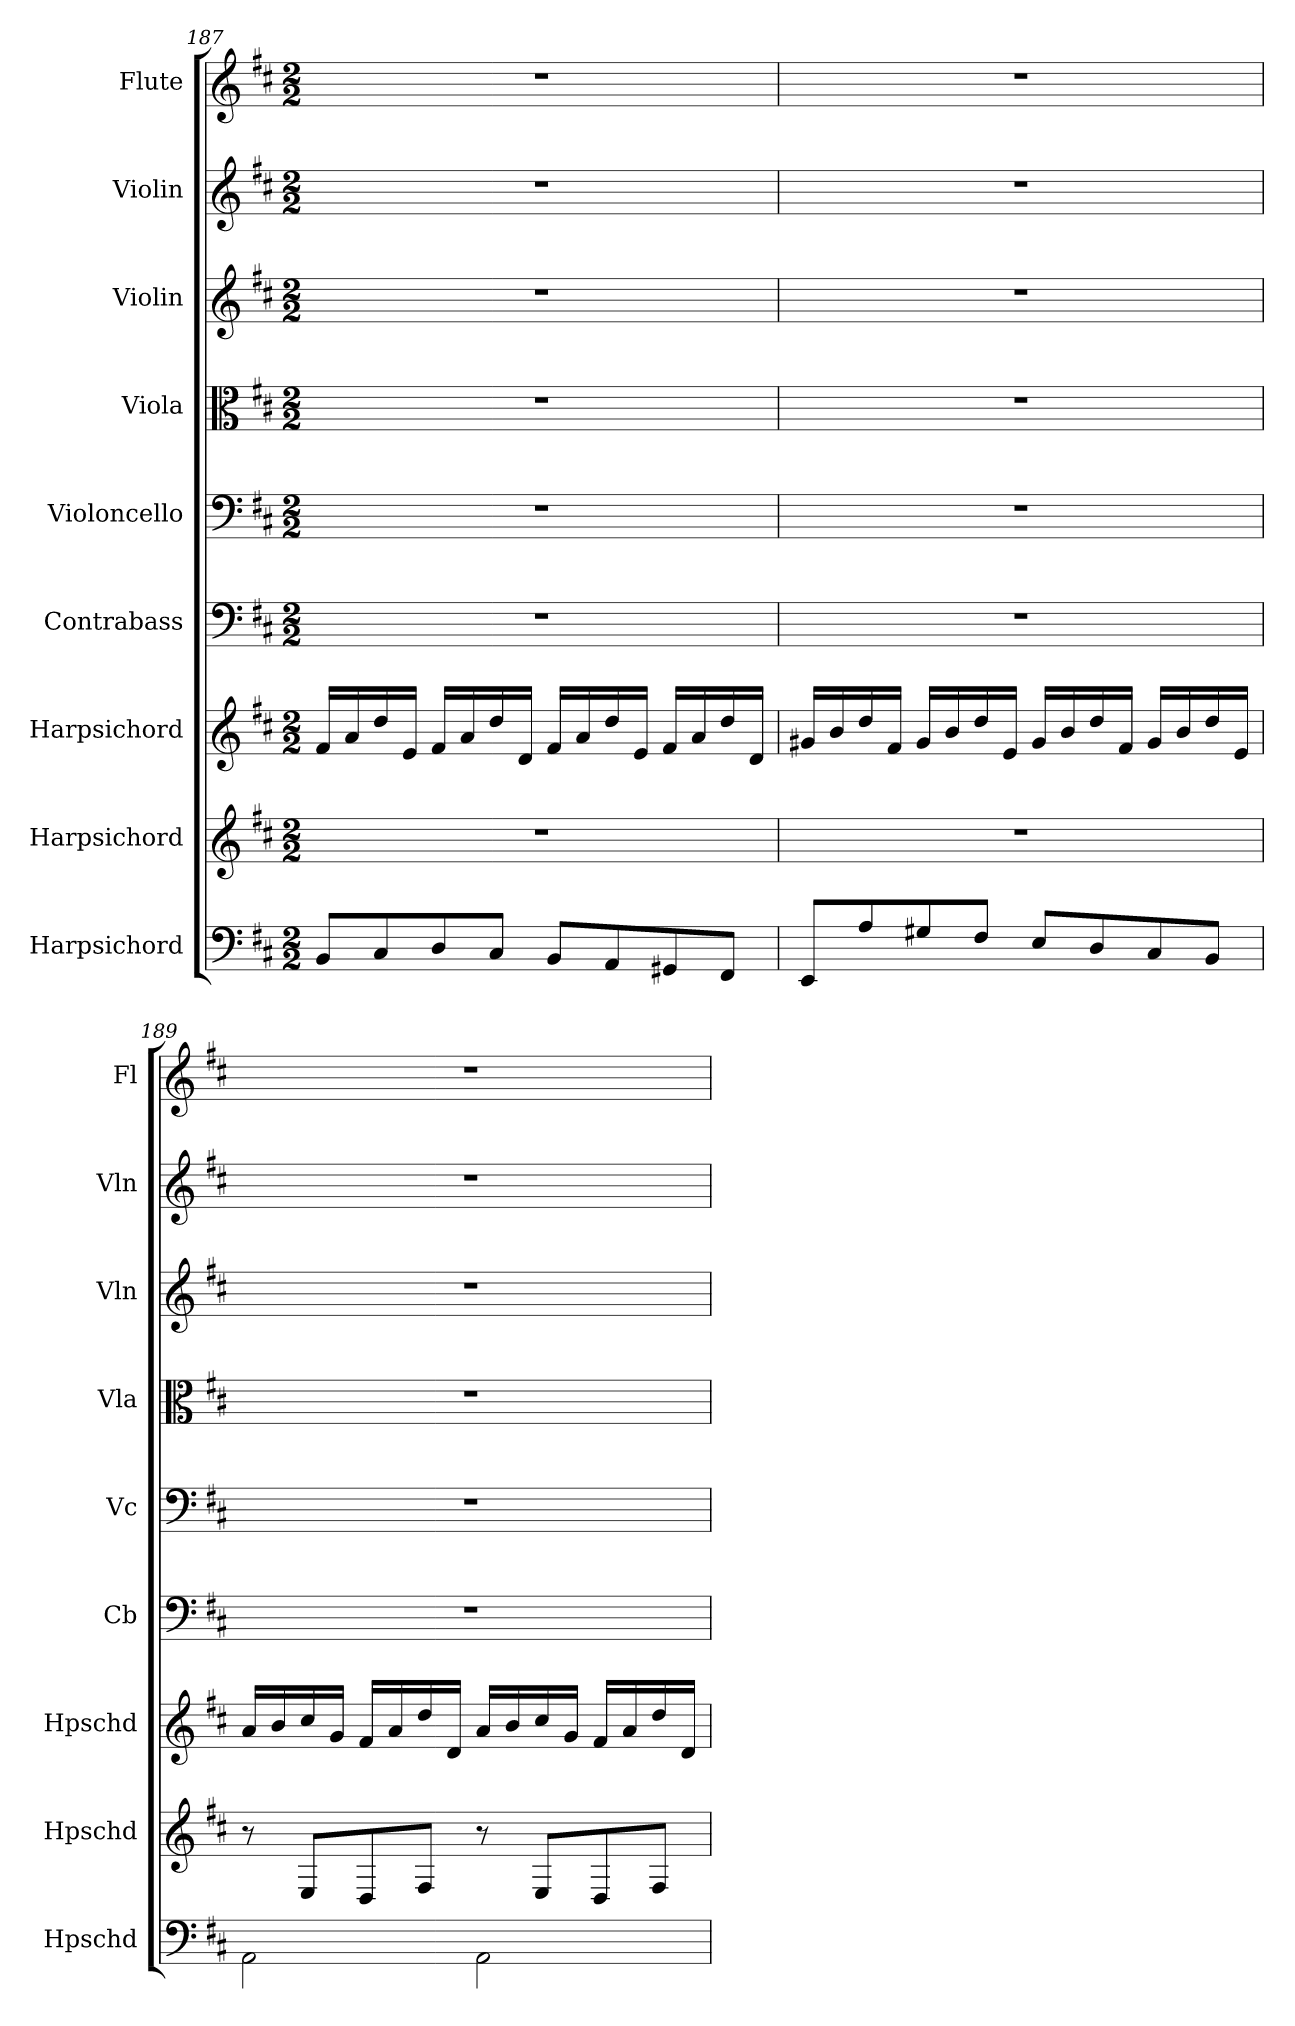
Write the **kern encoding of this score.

**kern	**kern	**kern	**kern	**kern	**kern	**kern	**kern	**kern
*part9	*part8	*part7	*part6	*part5	*part4	*part3	*part2	*part1
*staff9	*staff8	*staff7	*staff6	*staff5	*staff4	*staff3	*staff2	*staff1
*I"Harpsichord	*I"Harpsichord	*I"Harpsichord	*I"Contrabass	*I"Violoncello	*I"Viola	*I"Violin	*I"Violin	*I"Flute
*I'Hpschd	*I'Hpschd	*I'Hpschd	*I'Cb	*I'Vc	*I'Vla	*I'Vln	*I'Vln	*I'Fl
*clefF4	*clefG2	*clefG2	*clefF4	*clefF4	*clefC3	*clefG2	*clefG2	*clefG2
*k[f#c#]	*k[f#c#]	*k[f#c#]	*k[f#c#]	*k[f#c#]	*k[f#c#]	*k[f#c#]	*k[f#c#]	*k[f#c#]
*D:	*D:	*D:	*D:	*D:	*D:	*D:	*D:	*D:
*M2/2	*M2/2	*M2/2	*M2/2	*M2/2	*M2/2	*M2/2	*M2/2	*M2/2
=187	=187	=187	=187	=187	=187	=187	=187	=187
8BB/L	1r	16f#/LL	1r	1r	1r	1r	1r	1r
.	.	16a/	.	.	.	.	.	.
8C#/	.	16dd/	.	.	.	.	.	.
.	.	16e/JJ	.	.	.	.	.	.
8D/	.	16f#/LL	.	.	.	.	.	.
.	.	16a/	.	.	.	.	.	.
8C#/J	.	16dd/	.	.	.	.	.	.
.	.	16d/JJ	.	.	.	.	.	.
8BB/L	.	16f#/LL	.	.	.	.	.	.
.	.	16a/	.	.	.	.	.	.
8AA/	.	16dd/	.	.	.	.	.	.
.	.	16e/JJ	.	.	.	.	.	.
8GG#X/	.	16f#/LL	.	.	.	.	.	.
.	.	16a/	.	.	.	.	.	.
8FF#/J	.	16dd/	.	.	.	.	.	.
.	.	16d/JJ	.	.	.	.	.	.
=188	=188	=188	=188	=188	=188	=188	=188	=188
8EE/L	1r	16g#X/LL	1r	1r	1r	1r	1r	1r
.	.	16b/	.	.	.	.	.	.
8A/	.	16dd/	.	.	.	.	.	.
.	.	16f#/JJ	.	.	.	.	.	.
8G#X/	.	16g#/LL	.	.	.	.	.	.
.	.	16b/	.	.	.	.	.	.
8F#/J	.	16dd/	.	.	.	.	.	.
.	.	16e/JJ	.	.	.	.	.	.
8E/L	.	16g#/LL	.	.	.	.	.	.
.	.	16b/	.	.	.	.	.	.
8D/	.	16dd/	.	.	.	.	.	.
.	.	16f#/JJ	.	.	.	.	.	.
8C#/	.	16g#/LL	.	.	.	.	.	.
.	.	16b/	.	.	.	.	.	.
8BB/J	.	16dd/	.	.	.	.	.	.
.	.	16e/JJ	.	.	.	.	.	.
=189	=189	=189	=189	=189	=189	=189	=189	=189
2AA\	8r	16a/LL	1r	1r	1r	1r	1r	1r
.	.	16b/	.	.	.	.	.	.
.	8E/L	16cc#/	.	.	.	.	.	.
.	.	16g/JJ	.	.	.	.	.	.
.	8D/	16f#/LL	.	.	.	.	.	.
.	.	16a/	.	.	.	.	.	.
.	8F#/J	16dd/	.	.	.	.	.	.
.	.	16d/JJ	.	.	.	.	.	.
2AA\	8r	16a/LL	.	.	.	.	.	.
.	.	16b/	.	.	.	.	.	.
.	8E/L	16cc#/	.	.	.	.	.	.
.	.	16g/JJ	.	.	.	.	.	.
.	8D/	16f#/LL	.	.	.	.	.	.
.	.	16a/	.	.	.	.	.	.
.	8F#/J	16dd/	.	.	.	.	.	.
.	.	16d/JJ	.	.	.	.	.	.
=	=	=	=	=	=	=	=	=
*-	*-	*-	*-	*-	*-	*-	*-	*-
